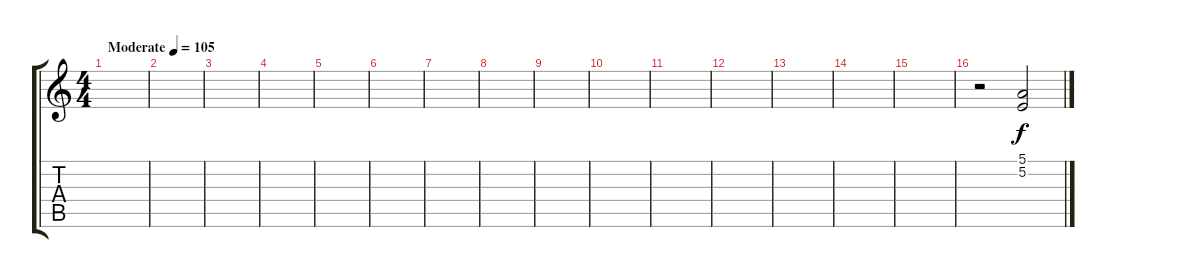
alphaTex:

\track "" {instrument reversecymbal}
\staff {score tabs}
\tuning (E4 B3 G3 D3 A2 E2) {hide}
\ts (4 4)
\tempo (105 "Moderate")
\clef g2
\ks c
|
|
|
|
|
|
|
|
|
|
|
|
|
|
|
r.2 (5.1 5.2).2
